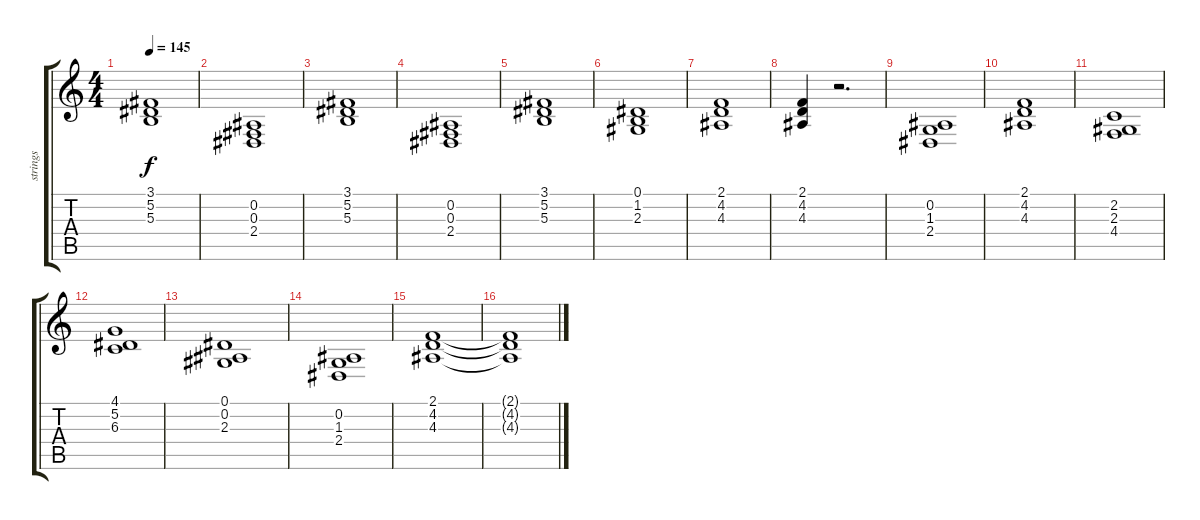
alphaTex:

\track ("strings" "strings") {instrument pad2warm}
\staff {score tabs}
\tuning (Eb4 Bb3 Gb3 Db3 Ab2 Eb2) {hide}
\ts (4 4)
\tempo 145
\clef g2
\ks c
(3.1 5.2 5.3).1{dy f} |
(0.2 0.3 2.4).1 |
(3.1 5.2 5.3).1 |
(0.2 0.3 2.4).1 |
(3.1 5.2 5.3).1 |
(0.1 1.2 2.3).1 |
(2.1 4.2 4.3).1 |
(2.1 4.2 4.3).4 r.2{d} |
(0.2 1.3 2.4).1 |
(2.1 4.2 4.3).1 |
(2.2 2.3 4.4).1 |
(4.1 5.2 6.3).1 |
(0.1 0.2 2.3).1 |
(0.2 1.3 2.4).1 |
(2.1 4.2 4.3).1 |
(2.1{t} 4.2{t} 4.3{t}).1
